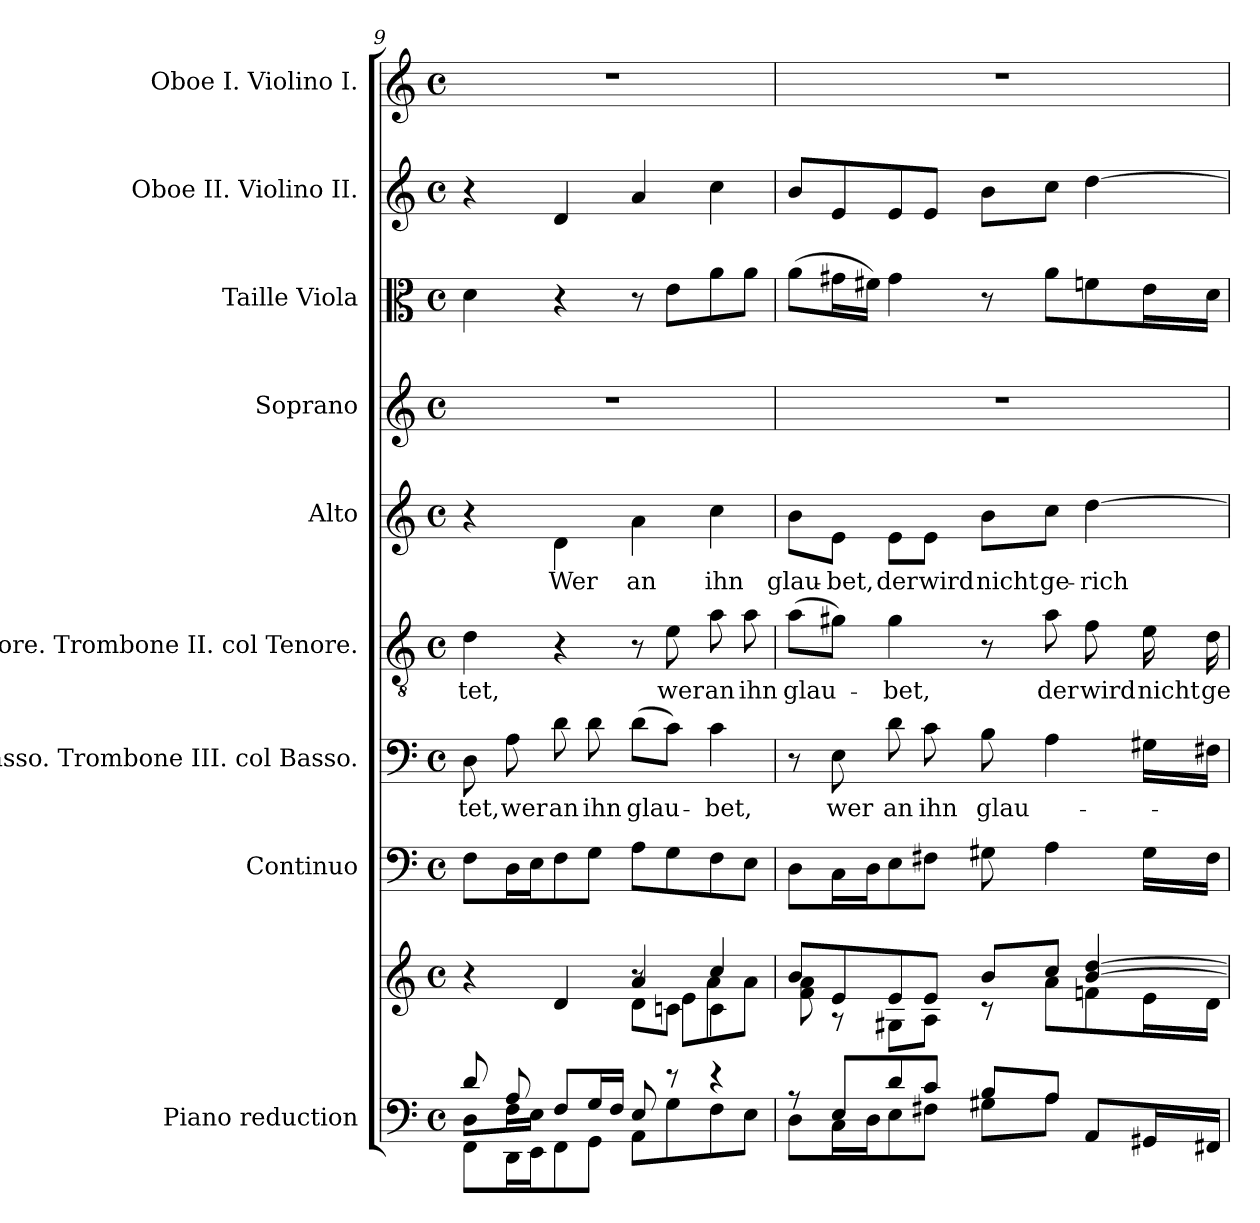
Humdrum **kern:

**kern	**kern	**kern	**kern	**text	**kern	**text	**kern	**text	**kern	**kern	**kern	**kern
*part9	*part9	*part8	*part7	*part7	*part6	*part6	*part5	*part5	*part4	*part3	*part2	*part1
*staff10	*staff9	*staff8	*staff7	*staff7	*staff6	*staff6	*staff5	*staff5	*staff4	*staff3	*staff2	*staff1
*I"Piano reduction	*	*I"Continuo	*I"Basso. Trombone III. col Basso.	*	*I"Tenore. Trombone II. col Tenore.	*	*I"Alto	*	*I"Soprano	*I"Taille Viola	*I"Oboe II. Violino II.	*I"Oboe I. Violino I.
*I'Pno	*	*	*	*	*	*	*	*	*	*	*I'Ob	*I'Ob
*clefF4	*clefG2	*clefF4	*clefF4	*	*clefGv2	*	*clefG2	*	*clefG2	*clefC3	*clefG2	*clefG2
*k[]	*k[]	*k[]	*k[]	*	*k[]	*	*k[]	*	*k[]	*k[]	*k[]	*k[]
*M4/4	*M4/4	*M4/4	*M4/4	*	*M4/4	*	*M4/4	*	*M4/4	*M4/4	*M4/4	*M4/4
*met(c)	*met(c)	*met(c)	*met(c)	*	*met(c)	*	*met(c)	*	*met(c)	*met(c)	*met(c)	*met(c)
=9	=9	=9	=9	=9	=9	=9	=9	=9	=9	=9	=9	=9
*^	*^	*	*	*	*	*	*	*	*	*	*	*
*	*^	*	*^	*	*	*	*	*	*	*	*	*	*	*
!	!	!	!	!	!	!	!	!LO:LY:b	!	!LO:LY:b	!	!	!	!	!	!
8d/L	8D\L	8FF\L	4r	4ryy	2ryy	8F\L	8D\	tet,	4d\	tet,	4r	.	1r	4d\	4r	1r
!	!	!	!	!	!	!	!	!LO:LY:b	!	!	!	!	!	!	!	!
8A/	16F\L	16DD\L	.	.	.	16D\L	8A\	wer	.	.	.	.	.	.	.	.
.	16E\JJ	16EE\J	.	.	.	16E\J	.	.	.	.	.	.	.	.	.	.
!	!	!	!	!	!	!	!	!LO:LY:b	!	!	!	!LO:LY:b	!	!	!	!
2.ryy	8F/L	8FF\	4d/	8d\	.	8F\	8d\	an	4r	.	4d\	Wer	.	4r	4d/	.
!	!	!	!	!	!	!	!	!LO:LY:b	!	!	!	!	!	!	!	!
.	16G/L	8GG\J	.	8d\J	.	8G\J	8d\	ihn	.	.	.	.	.	.	.	.
.	16F/JJ	.	.	.	.	.	.	.	.	.	.	.	.	.	.	.
!	!	!	!	!	!	!	!	!LO:LY:b	!	!	!	!LO:LY:b	!	!	!	!
.	8E/	8AA\L	4a/	8d\L	8r	8A\L	(8d\L	glau-	8r	.	4a\	an	.	8r	4a/	.
!	!	!	!	!	!	!	!	!	!	!LO:LY:b	!	!	!	!	!	!
.	8r	8G\	.	8cn\J	8e/L	8G\	8c\J)	.	8e\	wer	.	.	.	8e\L	.	.
!	!	!	!	!	!	!	!	!LO:LY:b	!	!LO:LY:b	!	!LO:LY:b	!	!	!	!
.	4r	8F\	4cc/	4c\	8a\	8F\	4c\	-bet,	8a\	an	4cc\	ihn	.	8a\	4cc\	.
!	!	!	!	!	!	!	!	!	!	!LO:LY:b	!	!	!	!	!	!
.	.	8E\J	.	.	8a\J	8E\J	.	.	8a\	ihn	.	.	.	8a\J	.	.
!!LO:PB:g=z
=10	=10	=10	=10	=10	=10	=10	=10	=10	=10	=10	=10	=10	=10	=10	=10	=10
!	!	!	!	!	!	!	!	!	!	!LO:LY:b	!	!LO:LY:b	!	!	!	!
*	*v	*v	*	*	*	*	*	*	*	*	*	*	*	*	*	*
*	*	*	*v	*v	*	*	*	*	*	*	*	*	*	*	*
8r	8D\L	8b/L	8f\ 8a\	8D\L	8r	.	(8a\L	glau-	8b\L	glau-	1r	(8a\L	8b/L	1r
!	!	!	!	!	!	!LO:LY:b	!	!	!	!LO:LY:b	!	!	!	!
8E/L	16C\L	8e/	8r	16C\L	8E\	wer	8g#X\J)	.	8e\J	-bet,	.	16g#X\L	8e/	.
.	16D\J	.	.	16D\J	.	.	.	.	.	.	.	16f#X\JJ)	.	.
!	!	!	!	!	!	!LO:LY:b	!	!LO:LY:b	!	!LO:LY:b	!	!	!	!
8d/	8E\	8e/	8G#X\L	8E\	8d\	an	4g#\	-bet,	8e\L	der	.	4g#\	8e/	.
!	!	!	!	!	!	!LO:LY:b	!	!	!	!LO:LY:b	!	!	!	!
8c/J	8F#X\J	8e/J	8A\J	8F#X\J	8c\	ihn	.	.	8e\J	wird	.	.	8e/J	.
!	!	!	!	!	!	!LO:LY:b	!	!	!	!LO:LY:b	!	!	!	!
8B/L	8G#X\L	8b/L	8r	8G#X\	8B\	glau-	8r	.	8b\L	nicht	.	8r	8b\L	.
!	!	!	!	!	!	!	!	!LO:LY:b	!	!LO:LY:b	!	!	!	!
8A/J	8A\J	8cc/J	8a\L	4A\	4A\	.	8a\	der	8cc\J	ge-	.	8a\L	8cc\J	.
!	!	!	!	!	!	!	!	!LO:LY:b	!	!LO:LY:b	!	!	!	!
4ryy	8AA/L	[4b/ [4dd/	8fn\	.	.	.	8f\	wird	[4dd\	-rich-	.	8fn\	[4dd\	.
!	!	!	!	!	!	!	!	!LO:LY:b	!	!	!	!	!	!
.	16GG#X/L	.	16e\L	16G#\LL	16G#X\LL	.	16e\	nicht	.	.	.	16e\L	.	.
!	!	!	!	!	!	!	!	!LO:LY:b	!	!	!	!	!	!
.	16FF#X/JJ	.	16d\JJ	16F#\JJ	16F#X\JJ	.	16d\	ge-	.	.	.	16d\JJ	.	.
*v	*v	*	*	*	*	*	*	*	*	*	*	*	*	*
*	*v	*v	*	*	*	*	*	*	*	*	*	*	*
=	=	=	=	=	=	=	=	=	=	=	=	=
*-	*-	*-	*-	*-	*-	*-	*-	*-	*-	*-	*-	*-
